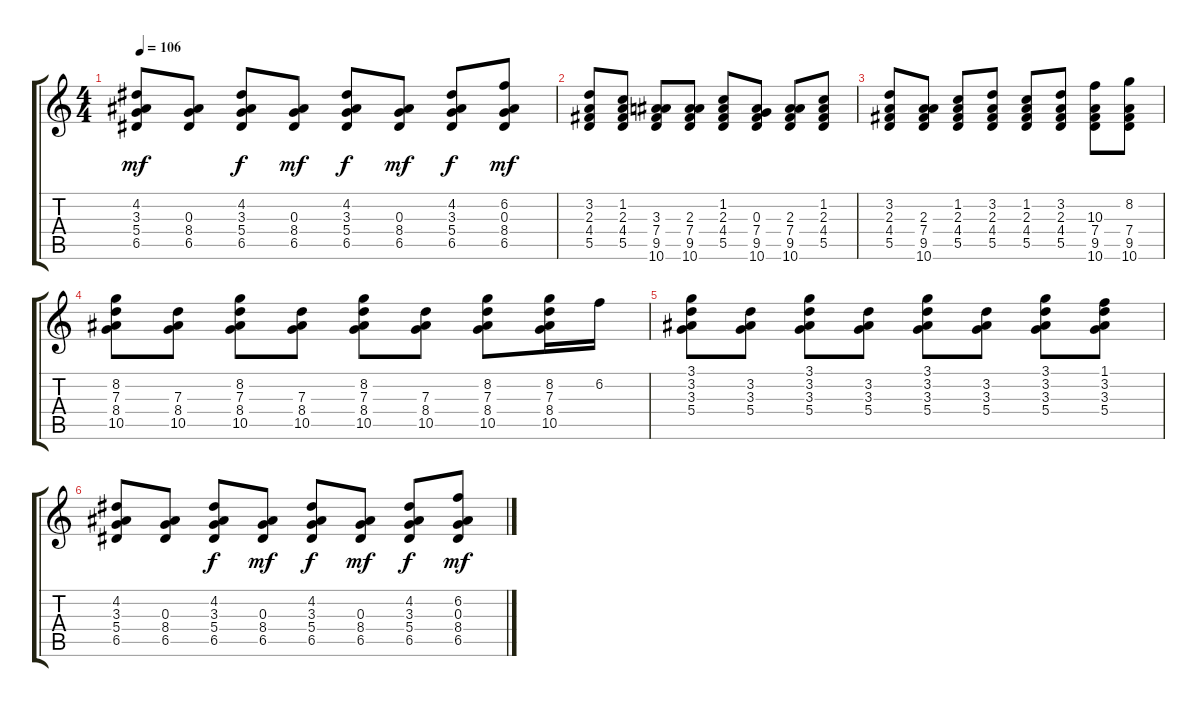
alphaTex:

\track "" {instrument acousticguitarsteel}
\staff {score tabs}
\tuning (E4 B3 G3 D3 A2 E2) {hide}
\ts (4 4)
\tempo 106
\clef g2
\ks c
(4.2 3.3 5.4 6.5).8{dy mf} (0.3 8.4 6.5).8 (4.2 3.3 5.4 6.5).8{dy f} (0.3 8.4 6.5).8{dy mf} (4.2 3.3 5.4 6.5).8{dy f} (0.3 8.4 6.5).8{dy mf} (4.2 3.3 5.4 6.5).8{dy f} (6.2 0.3 8.4 6.5).8{dy mf} |
(3.2 2.3 4.4 5.5).8 (1.2 2.3 4.4 5.5).8 (3.3 7.4 9.5 10.6).8 (2.3 7.4 9.5 10.6).8 (1.2 2.3 4.4 5.5).8 (0.3 7.4 9.5 10.6).8 (2.3 7.4 9.5 10.6).8 (1.2 2.3 4.4 5.5).8 |
(3.2 2.3 4.4 5.5).8 (2.3 7.4 9.5 10.6).8 (1.2 2.3 4.4 5.5).8 (3.2 2.3 4.4 5.5).8 (1.2 2.3 4.4 5.5).8 (3.2 2.3 4.4 5.5).8 (10.3 7.4 9.5 10.6).8 (8.2 7.4 9.5 10.6).8 |
(8.2 7.3 8.4 10.5).8 (7.3 8.4 10.5).8 (8.2 7.3 8.4 10.5).8 (7.3 8.4 10.5).8 (8.2 7.3 8.4 10.5).8 (7.3 8.4 10.5).8 (8.2 7.3 8.4 10.5).8 (8.2 7.3 8.4 10.5).16 6.2.16 |
(3.1 3.2 3.3 5.4).8 (3.2 3.3 5.4).8 (3.1 3.2 3.3 5.4).8 (3.2 3.3 5.4).8 (3.1 3.2 3.3 5.4).8 (3.2 3.3 5.4).8 (3.1 3.2 3.3 5.4).8 (1.1 3.2 3.3 5.4).8 |
(4.2 3.3 5.4 6.5).8 (0.3 8.4 6.5).8 (4.2 3.3 5.4 6.5).8{dy f} (0.3 8.4 6.5).8{dy mf} (4.2 3.3 5.4 6.5).8{dy f} (0.3 8.4 6.5).8{dy mf} (4.2 3.3 5.4 6.5).8{dy f} (6.2 0.3 8.4 6.5).8{dy mf}
